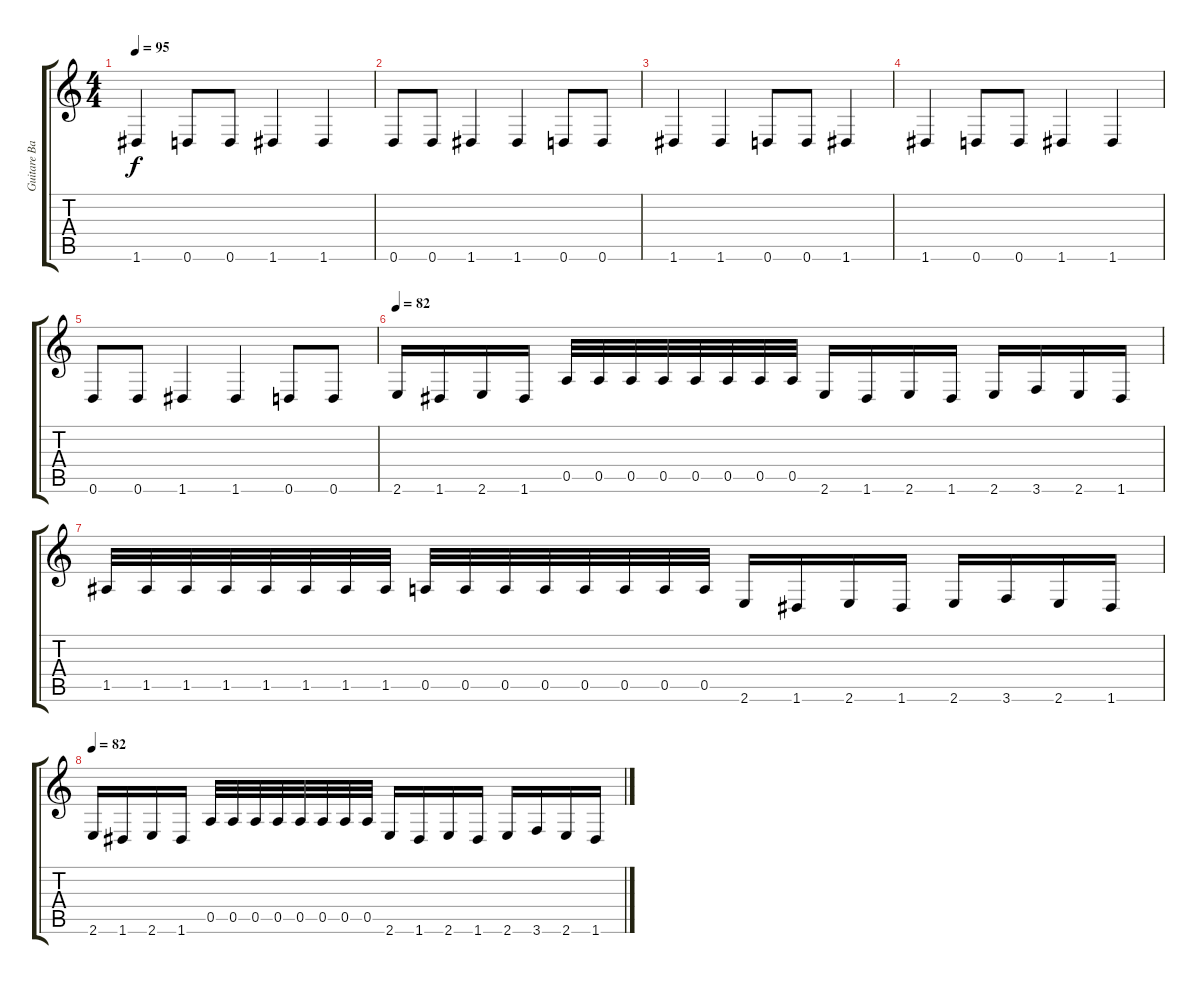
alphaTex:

\track ("Guitare Basse" "Guitare Ba") {instrument electricbasspick}
\staff {score tabs}
\tuning (E4 B3 G3 D3 A2 D2) {hide}
\ts (4 4)
\tempo 95
\clef g2
\ks c
1.6.4{dy f} 0.6.8 0.6.8 1.6.4 1.6.4 |
0.6.8 0.6.8 1.6.4 1.6.4 0.6.8 0.6.8 |
1.6.4 1.6.4 0.6.8 0.6.8 1.6.4 |
1.6.4 0.6.8 0.6.8 1.6.4 1.6.4 |
0.6.8 0.6.8 1.6.4 1.6.4 0.6.8 0.6.8 |
\tempo 82
2.6.16 1.6.16 2.6.16 1.6.16 0.5.32 0.5.32 0.5.32 0.5.32 0.5.32 0.5.32 0.5.32 0.5.32 2.6.16 1.6.16 2.6.16 1.6.16 2.6.16 3.6.16 2.6.16 1.6.16 |
1.5.32 1.5.32 1.5.32 1.5.32 1.5.32 1.5.32 1.5.32 1.5.32 0.5.32 0.5.32 0.5.32 0.5.32 0.5.32 0.5.32 0.5.32 0.5.32 2.6.16 1.6.16 2.6.16 1.6.16 2.6.16 3.6.16 2.6.16 1.6.16 |
\tempo 82
2.6.16 1.6.16 2.6.16 1.6.16 0.5.32 0.5.32 0.5.32 0.5.32 0.5.32 0.5.32 0.5.32 0.5.32 2.6.16 1.6.16 2.6.16 1.6.16 2.6.16 3.6.16 2.6.16 1.6.16
